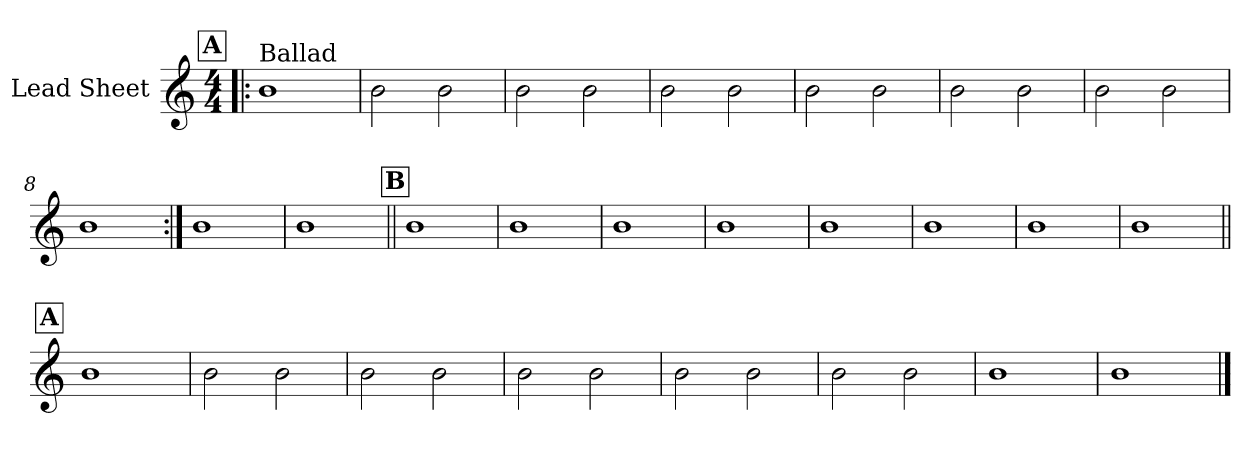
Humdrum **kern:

**kern
*part1
*staff1
*I"Lead Sheet
*clefG2
*k[]
*M4/4
!!LO:REH:place=s1:a:fs=14:t=A
=1!|:
!LO:TX:a:t=Ballad
1b
=2
2b\
2b\
=3
2b\
2b\
=4
2b\
2b\
!!LO:LB:g=z
=5
2b\
2b\
=6
2b\
2b\
=7
2b\
2b\
=8
1b
!!LO:LB:g=z
=9:|!
1b
=10
1b
!!LO:LB:g=z
!!LO:REH:place=s1:a:fs=14:t=B
=11||
1b
=12
1b
=13
1b
=14
1b
!!LO:LB:g=z
=15
1b
=16
1b
=17
1b
=18
1b
!!LO:LB:g=z
!!LO:REH:place=s1:a:fs=14:t=A
=19||
1b
=20
2b\
2b\
=21
2b\
2b\
=22
2b\
2b\
!!LO:LB:g=z
=23
2b\
2b\
=24
2b\
2b\
=25
1b
=26
1b
==
*-
